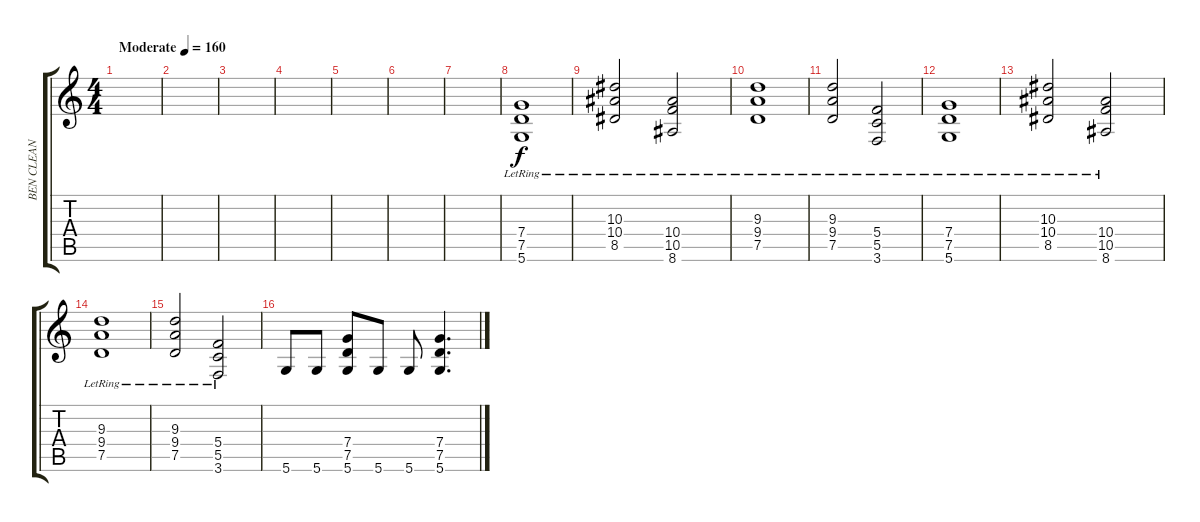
\track ("BEN CLEAN" "BEN CLEAN") {instrument electricguitarclean}
\staff {score tabs}
\tuning (D4 A3 F3 C3 G2 D2) {hide}
\ts (4 4)
\tempo (160 "Moderate")
\clef g2
\ks c
|
|
|
|
|
|
|
(7.4{lr} 7.5{lr} 5.6{lr}).1 |
(10.3{lr} 10.4{lr} 8.5{lr}).2 (10.4{lr} 10.5{lr} 8.6{lr}).2 |
(9.3{lr} 9.4{lr} 7.5{lr}).1 |
(9.3{lr} 9.4{lr} 7.5{lr}).2 (5.4{lr} 5.5{lr} 3.6{lr}).2 |
(7.4{lr} 7.5{lr} 5.6{lr}).1 |
(10.3{lr} 10.4{lr} 8.5{lr}).2 (10.4{lr} 10.5{lr} 8.6{lr}).2 |
(9.3{lr} 9.4{lr} 7.5{lr}).1 |
(9.3{lr} 9.4{lr} 7.5{lr}).2 (5.4{lr} 5.5{lr} 3.6{lr}).2 |
5.6.8 5.6.8 (7.4 7.5 5.6).8 5.6.8 5.6.8 (7.4 7.5 5.6).4{d}
